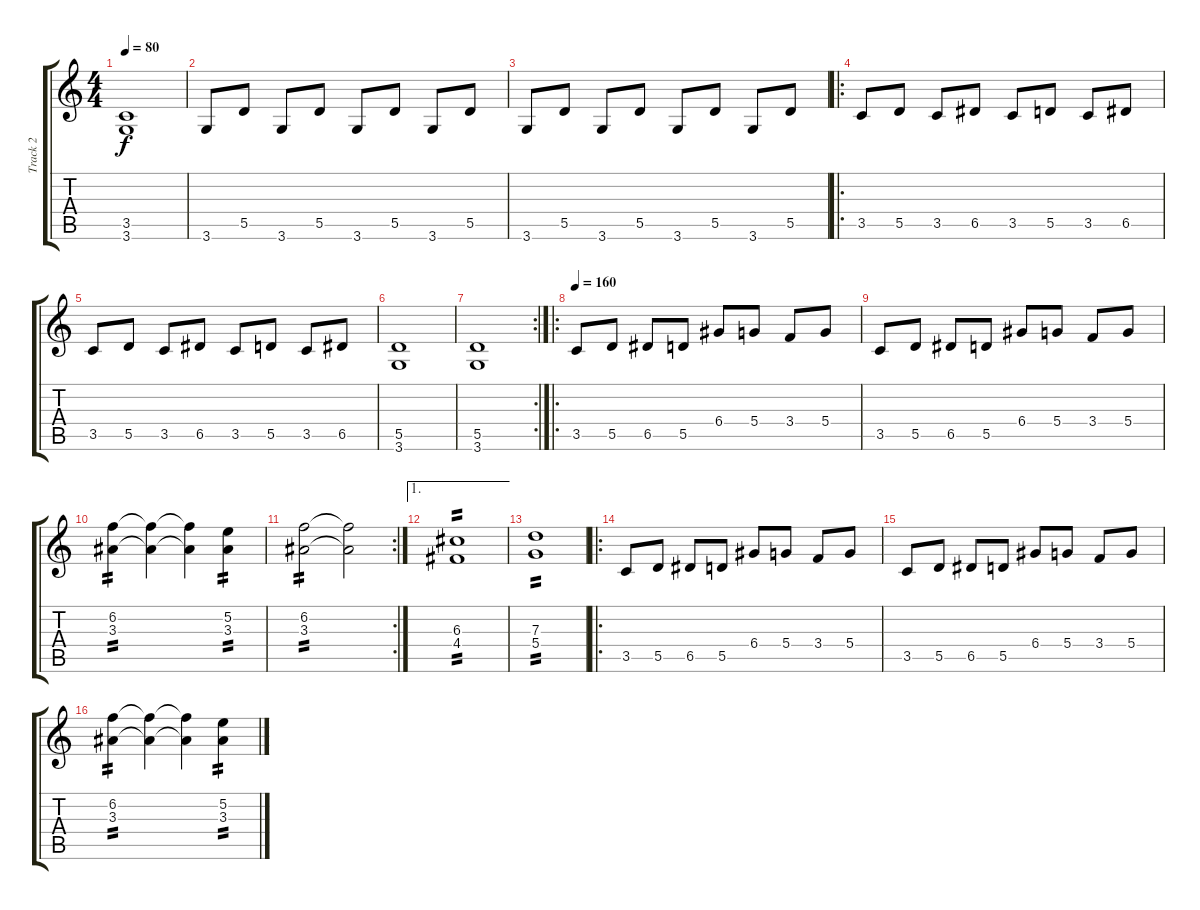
\track ("Track 2" "Track 2") {instrument distortionguitar}
\staff {score tabs}
\tuning (E4 B3 G3 D3 A2 E2) {hide}
\ts (4 4)
\tempo 80
\clef g2
\ks c
(3.5{t} 3.6{t}).1{dy f} |
3.6.8 5.5.8 3.6.8 5.5.8 3.6.8 5.5.8 3.6.8 5.5.8 |
3.6.8 5.5.8 3.6.8 5.5.8 3.6.8 5.5.8 3.6.8 5.5.8 |
\ro
3.5.8 5.5.8 3.5.8 6.5.8 3.5.8 5.5.8 3.5.8 6.5.8 |
3.5.8 5.5.8 3.5.8 6.5.8 3.5.8 5.5.8 3.5.8 6.5.8 |
(5.5 3.6).1 |
\rc 2
(5.5 3.6).1 |
\ro
\tempo 160
3.5.8 5.5.8 6.5.8 5.5.8 6.4.8 5.4.8 3.4.8 5.4.8 |
3.5.8 5.5.8 6.5.8 5.5.8 6.4.8 5.4.8 3.4.8 5.4.8 |
(6.2 3.3).4{tp 2} (6.2{t} 3.3{t}).4 (6.2{t} 3.3{t}).4 (5.2 3.3).4{tp 2} |
\rc 2
(6.2 3.3).2{tp 2} (6.2{t} 3.3{t}).2 |
\ae 1
(6.3 4.4).1{tp 2} |
(7.3 5.4).1{tp 2} |
\ro
3.5.8 5.5.8 6.5.8 5.5.8 6.4.8 5.4.8 3.4.8 5.4.8 |
3.5.8 5.5.8 6.5.8 5.5.8 6.4.8 5.4.8 3.4.8 5.4.8 |
(6.2 3.3).4{tp 2} (6.2{t} 3.3{t}).4 (6.2{t} 3.3{t}).4 (5.2 3.3).4{tp 2}
